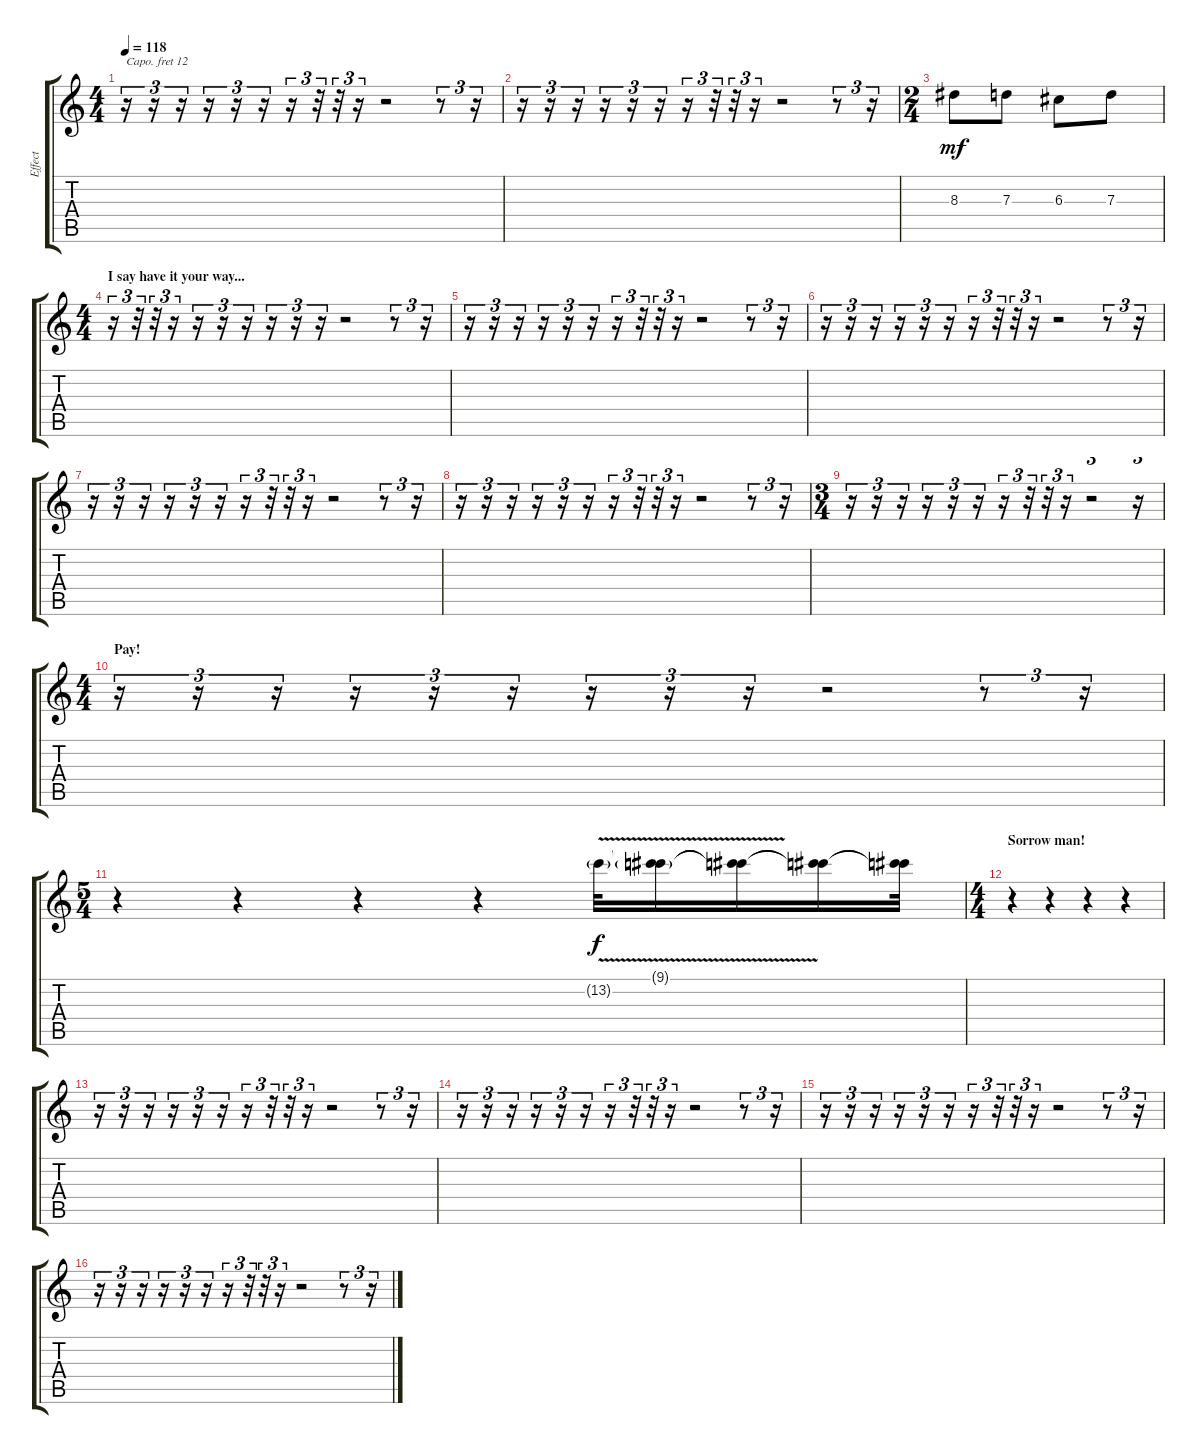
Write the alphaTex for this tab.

\track ("Effect" "Effect") {instrument orchestralharp}
\staff {score tabs}
\capo 12
\tuning (E4 B3 G3 D3 A2 E2) {hide}
\ts (4 4)
\tempo 118
\clef g2
\ks c
r.16{tu (3 2) dy pp} r.16{tu (3 2)} r.16{tu (3 2)} r.16{tu (3 2)} r.16{tu (3 2)} r.16{tu (3 2)} r.16{tu (3 2)} r.32{tu (3 2)} r.32{tu (3 2)} r.16{tu (3 2)} r.2 r.8{tu (3 2)} r.16{tu (3 2)} |
r.16{tu (3 2)} r.16{tu (3 2)} r.16{tu (3 2)} r.16{tu (3 2)} r.16{tu (3 2)} r.16{tu (3 2)} r.16{tu (3 2)} r.32{tu (3 2)} r.32{tu (3 2)} r.16{tu (3 2)} r.2 r.8{tu (3 2)} r.16{tu (3 2)} |
\ts (2 4)
8.3.8{dy mf} 7.3.8 6.3.8 7.3.8 |
\ts (4 4)
\section ("" "I say have it your way...")
r.16{tu (3 2)} r.32{tu (3 2)} r.32{tu (3 2)} r.16{tu (3 2)} r.16{tu (3 2)} r.16{tu (3 2)} r.16{tu (3 2)} r.16{tu (3 2)} r.16{tu (3 2)} r.16{tu (3 2)} r.2 r.8{tu (3 2)} r.16{tu (3 2)} |
r.16{tu (3 2)} r.16{tu (3 2)} r.16{tu (3 2)} r.16{tu (3 2)} r.16{tu (3 2)} r.16{tu (3 2)} r.16{tu (3 2)} r.32{tu (3 2)} r.32{tu (3 2)} r.16{tu (3 2)} r.2 r.8{tu (3 2)} r.16{tu (3 2)} |
r.16{tu (3 2)} r.16{tu (3 2)} r.16{tu (3 2)} r.16{tu (3 2)} r.16{tu (3 2)} r.16{tu (3 2)} r.16{tu (3 2)} r.32{tu (3 2)} r.32{tu (3 2)} r.16{tu (3 2)} r.2 r.8{tu (3 2)} r.16{tu (3 2)} |
r.16{tu (3 2)} r.16{tu (3 2)} r.16{tu (3 2)} r.16{tu (3 2)} r.16{tu (3 2)} r.16{tu (3 2)} r.16{tu (3 2)} r.32{tu (3 2)} r.32{tu (3 2)} r.16{tu (3 2)} r.2 r.8{tu (3 2)} r.16{tu (3 2)} |
r.16{tu (3 2)} r.16{tu (3 2)} r.16{tu (3 2)} r.16{tu (3 2)} r.16{tu (3 2)} r.16{tu (3 2)} r.16{tu (3 2)} r.32{tu (3 2)} r.32{tu (3 2)} r.16{tu (3 2)} r.2 r.8{tu (3 2)} r.16{tu (3 2)} |
\ts (3 4)
r.16{tu (3 2)} r.16{tu (3 2)} r.16{tu (3 2)} r.16{tu (3 2)} r.16{tu (3 2)} r.16{tu (3 2)} r.16{tu (3 2)} r.32{tu (3 2)} r.32{tu (3 2)} r.16{tu (3 2)} r.2{tu (3 2)} r.16{tu (3 2)} |
\ts (4 4)
\section ("" "Pay!")
r.16{tu (3 2)} r.16{tu (3 2)} r.16{tu (3 2)} r.16{tu (3 2)} r.16{tu (3 2)} r.16{tu (3 2)} r.16{tu (3 2)} r.16{tu (3 2)} r.16{tu (3 2)} r.2 r.8{tu (3 2)} r.16{tu (3 2)} |
\ts (5 4)
r.4 r.4 r.4 r.4 13.2{v g}.32{dy f} (9.1{v g} 13.2{t}).16 (9.1{t} 13.2{t}).16 (9.1{t} 13.2{t}).16 (9.1{t} 13.2{t}).32 |
\ts (4 4)
\section ("" "Sorrow man!")
r.4 r.4 r.4 r.4 |
r.16{tu (3 2)} r.16{tu (3 2)} r.16{tu (3 2)} r.16{tu (3 2)} r.16{tu (3 2)} r.16{tu (3 2)} r.16{tu (3 2)} r.32{tu (3 2)} r.32{tu (3 2)} r.16{tu (3 2)} r.2 r.8{tu (3 2)} r.16{tu (3 2)} |
r.16{tu (3 2)} r.16{tu (3 2)} r.16{tu (3 2)} r.16{tu (3 2)} r.16{tu (3 2)} r.16{tu (3 2)} r.16{tu (3 2)} r.32{tu (3 2)} r.32{tu (3 2)} r.16{tu (3 2)} r.2 r.8{tu (3 2)} r.16{tu (3 2)} |
r.16{tu (3 2)} r.16{tu (3 2)} r.16{tu (3 2)} r.16{tu (3 2)} r.16{tu (3 2)} r.16{tu (3 2)} r.16{tu (3 2)} r.32{tu (3 2)} r.32{tu (3 2)} r.16{tu (3 2)} r.2 r.8{tu (3 2)} r.16{tu (3 2)} |
r.16{tu (3 2)} r.16{tu (3 2)} r.16{tu (3 2)} r.16{tu (3 2)} r.16{tu (3 2)} r.16{tu (3 2)} r.16{tu (3 2)} r.32{tu (3 2)} r.32{tu (3 2)} r.16{tu (3 2)} r.2 r.8{tu (3 2)} r.16{tu (3 2)}
